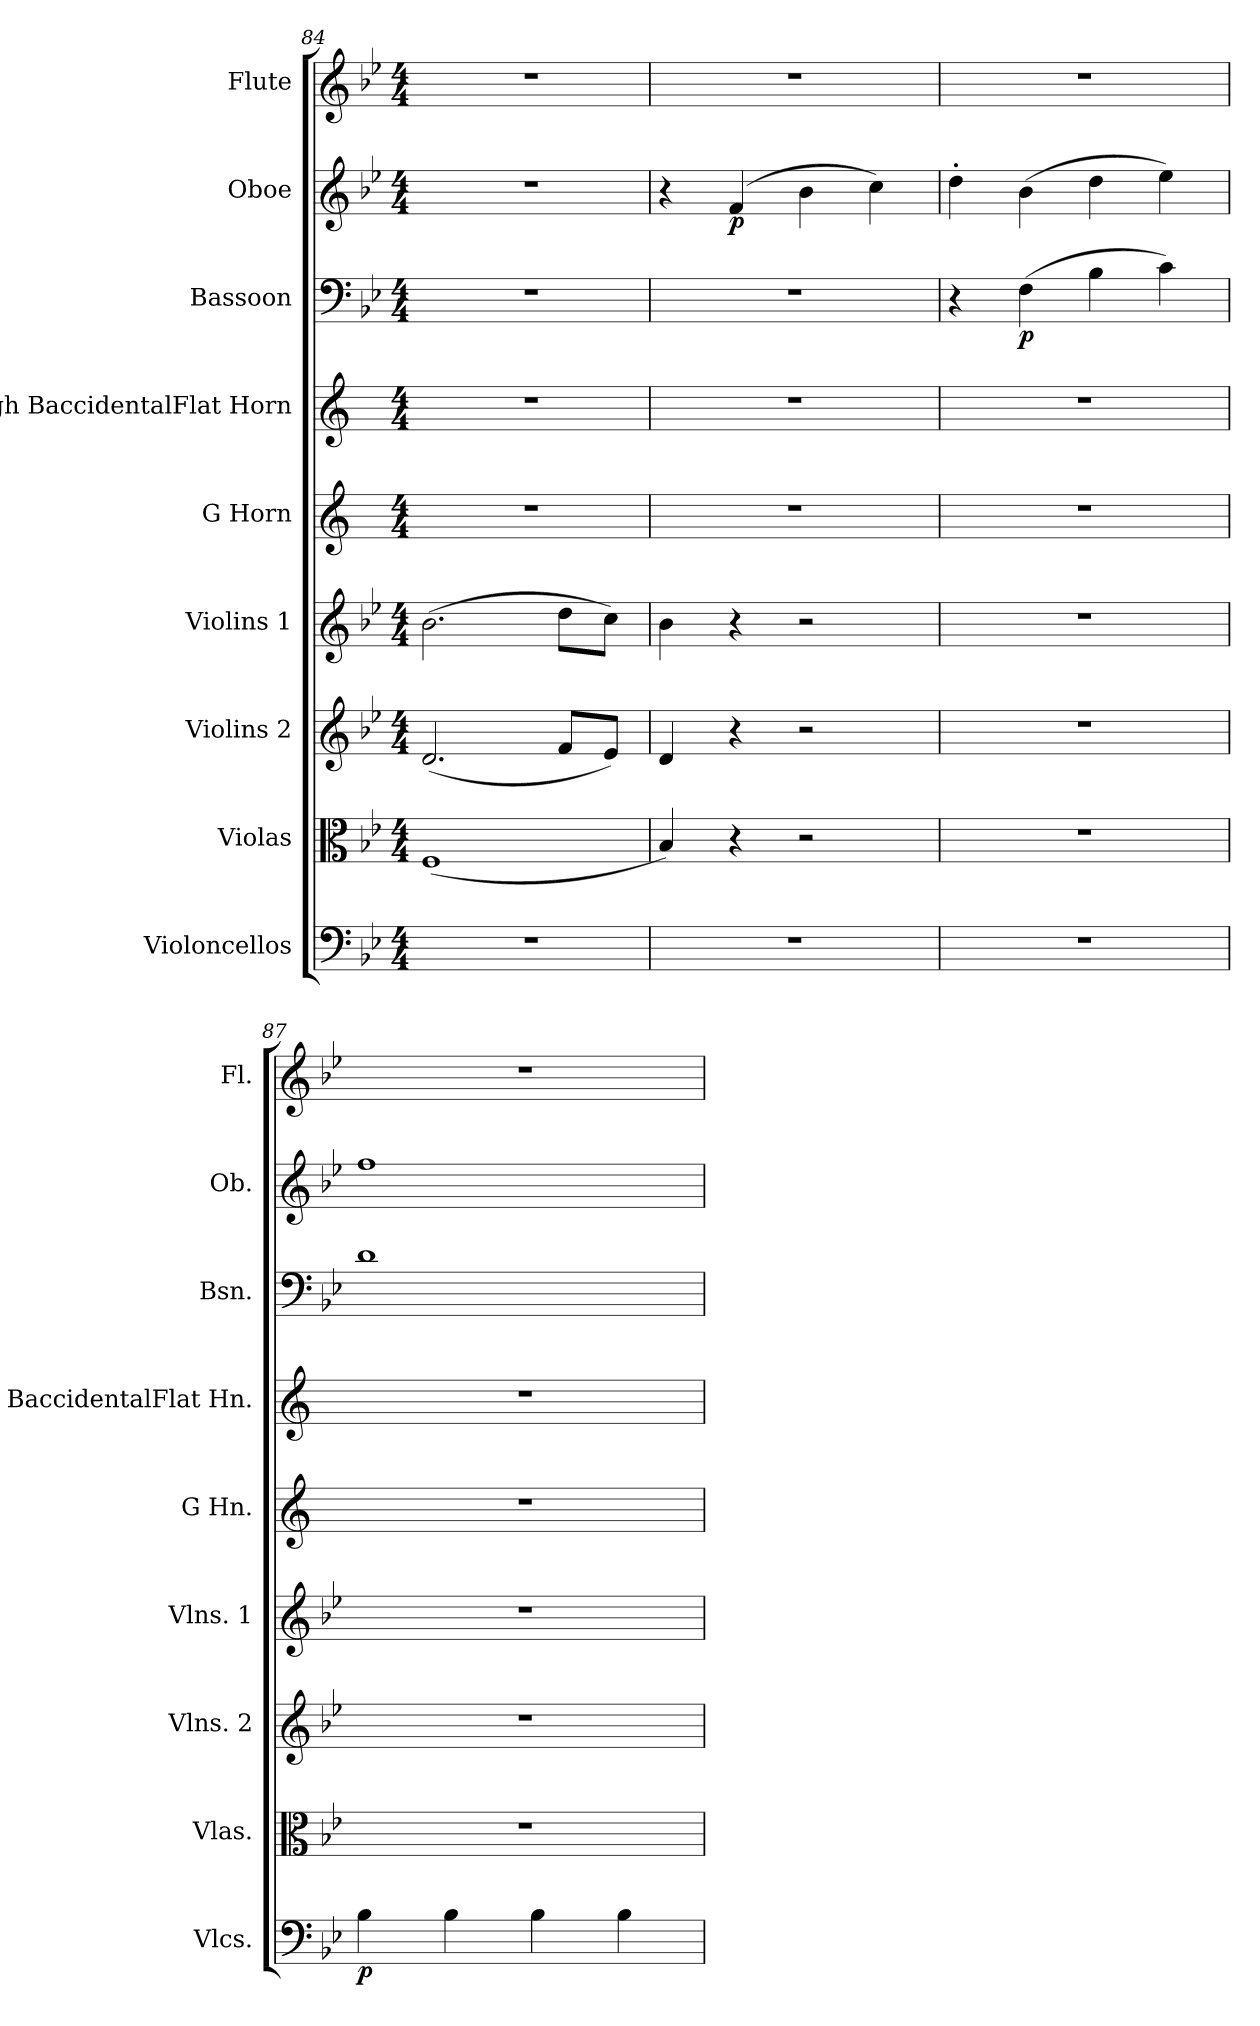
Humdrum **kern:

**kern	**dynam	**kern	**kern	**kern	**kern	**kern	**kern	**dynam	**kern	**dynam	**kern
*part9	*part9	*part8	*part7	*part6	*part5	*part4	*part3	*part3	*part2	*part2	*part1
*staff9	*staff9	*staff8	*staff7	*staff6	*staff5	*staff4	*staff3	*staff3	*staff2	*staff2	*staff1
*I"Violoncellos	*	*I"Violas	*I"Violins 2	*I"Violins 1	*I"G Horn	*I"High BaccidentalFlat Horn	*I"Bassoon	*	*I"Oboe	*	*I"Flute
*I'Vlcs.	*	*I'Vlas.	*I'Vlns. 2	*I'Vlns. 1	*I'G Hn.	*I'H. BaccidentalFlat Hn.	*I'Bsn.	*	*I'Ob.	*	*I'Fl.
*clefF4	*	*clefC3	*clefG2	*clefG2	*clefG2	*clefG2	*clefF4	*	*clefG2	*	*clefG2
*	*	*	*	*	*ITrd3c5	*ITrd1c2	*	*	*	*	*
*k[b-e-]	*	*k[b-e-]	*k[b-e-]	*k[b-e-]	*k[f#]	*k[b-e-]	*k[b-e-]	*	*k[b-e-]	*	*k[b-e-]
*M4/4	*	*M4/4	*M4/4	*M4/4	*M4/4	*M4/4	*M4/4	*	*M4/4	*	*M4/4
=84	=84	=84	=84	=84	=84	=84	=84	=84	=84	=84	=84
1r	.	(1F	(2.d/	(2.b-\	1r	1r	1r	.	1r	.	1r
.	.	.	8f/L	8dd\L	.	.	.	.	.	.	.
.	.	.	8e-/J)	8cc\J)	.	.	.	.	.	.	.
=85	=85	=85	=85	=85	=85	=85	=85	=85	=85	=85	=85
1r	.	4B-/)	4d/	4b-\	1r	1r	1r	.	4r	.	1r
!	!	!	!	!	!	!	!	!	!	!LO:DY:b	!
.	.	4r	4r	4r	.	.	.	.	(4f/	p	.
.	.	2r	2r	2r	.	.	.	.	4b-\	.	.
.	.	.	.	.	.	.	.	.	4cc\)	.	.
=86	=86	=86	=86	=86	=86	=86	=86	=86	=86	=86	=86
1r	.	1r	1r	1r	1r	1r	4r	.	4dd'\	.	1r
!	!	!	!	!	!	!	!	!LO:DY:b	!	!	!
.	.	.	.	.	.	.	(4F\	p	(4b-\	.	.
.	.	.	.	.	.	.	4B-\	.	4dd\	.	.
.	.	.	.	.	.	.	4c\)	.	4ee-\)	.	.
=87	=87	=87	=87	=87	=87	=87	=87	=87	=87	=87	=87
!	!LO:DY:b	!	!	!	!	!	!	!	!	!	!
4B-\	p	1r	1r	1r	1r	1r	1d	.	1ff	.	1r
4B-\	.	.	.	.	.	.	.	.	.	.	.
4B-\	.	.	.	.	.	.	.	.	.	.	.
4B-\	.	.	.	.	.	.	.	.	.	.	.
=	=	=	=	=	=	=	=	=	=	=	=
*-	*-	*-	*-	*-	*-	*-	*-	*-	*-	*-	*-
